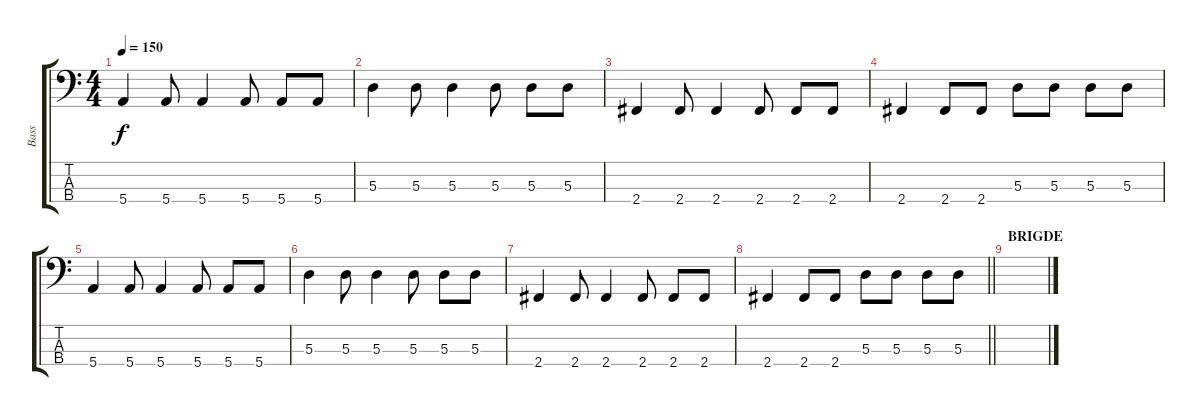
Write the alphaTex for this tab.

\track ("Bass" "Bass") {instrument electricbassfinger}
\staff {score tabs}
\tuning (G2 D2 A1 E1) {hide}
\ts (4 4)
\tempo 150
\clef f4
\ks c
5.4.4{dy f} 5.4.8 5.4.4 5.4.8 5.4.8 5.4.8 |
5.3.4 5.3.8 5.3.4 5.3.8 5.3.8 5.3.8 |
2.4.4 2.4.8 2.4.4 2.4.8 2.4.8 2.4.8 |
2.4.4 2.4.8 2.4.8 5.3.8 5.3.8 5.3.8 5.3.8 |
5.4.4 5.4.8 5.4.4 5.4.8 5.4.8 5.4.8 |
5.3.4 5.3.8 5.3.4 5.3.8 5.3.8 5.3.8 |
2.4.4 2.4.8 2.4.4 2.4.8 2.4.8 2.4.8 |
\barLineRight lightlight
2.4.4 2.4.8 2.4.8 5.3.8 5.3.8 5.3.8 5.3.8 |
\section ("" "BRIGDE")
